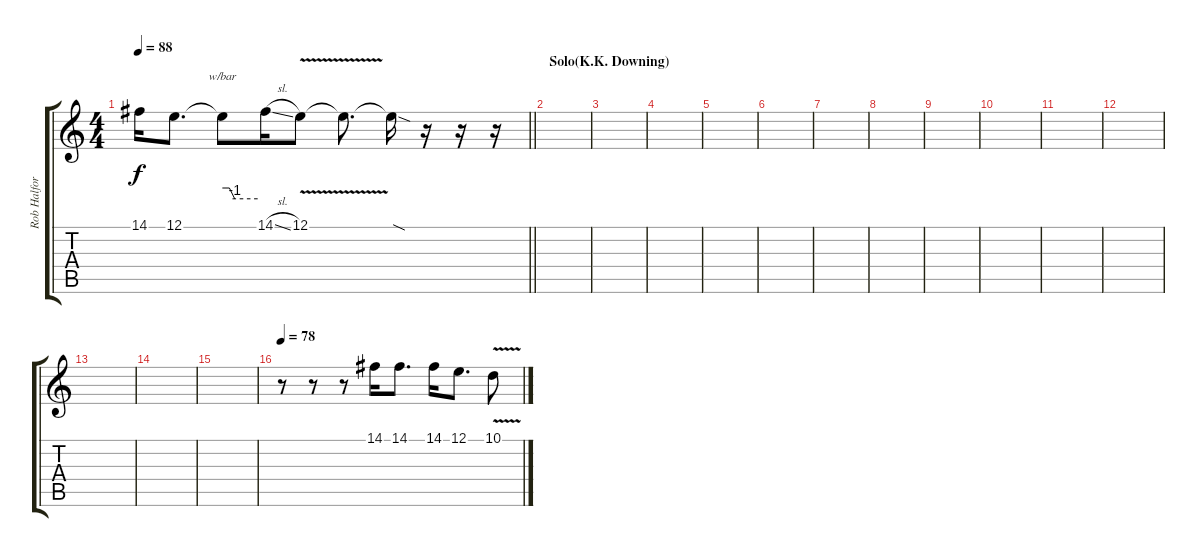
\track ("Rob Halford" "Rob Halfor") {instrument violin}
\staff {score tabs}
\tuning (E4 B3 G3 D3 A2 E2) {hide}
\ts (4 4)
\tempo 88
\clef g2
\barLineRight lightlight
\ks c
14.1.16{dy f} 12.1.8{d} 12.1{t}.8{tbe (custom default 0 0 12 0 21 -4 60 -4)} 14.1{sl}.16 12.1{v}.8 12.1{t}.8{d} 12.1{sod t}.16 r.16 r.16 r.16 |
\section ("" "Solo(K.K. Downing)")
|
|
|
|
|
|
|
|
|
|
|
|
|
|
\tempo 78
r.8 r.8 r.8 14.1.16 14.1.8{d} 14.1.16 12.1.8{d} 10.1{v}.8
